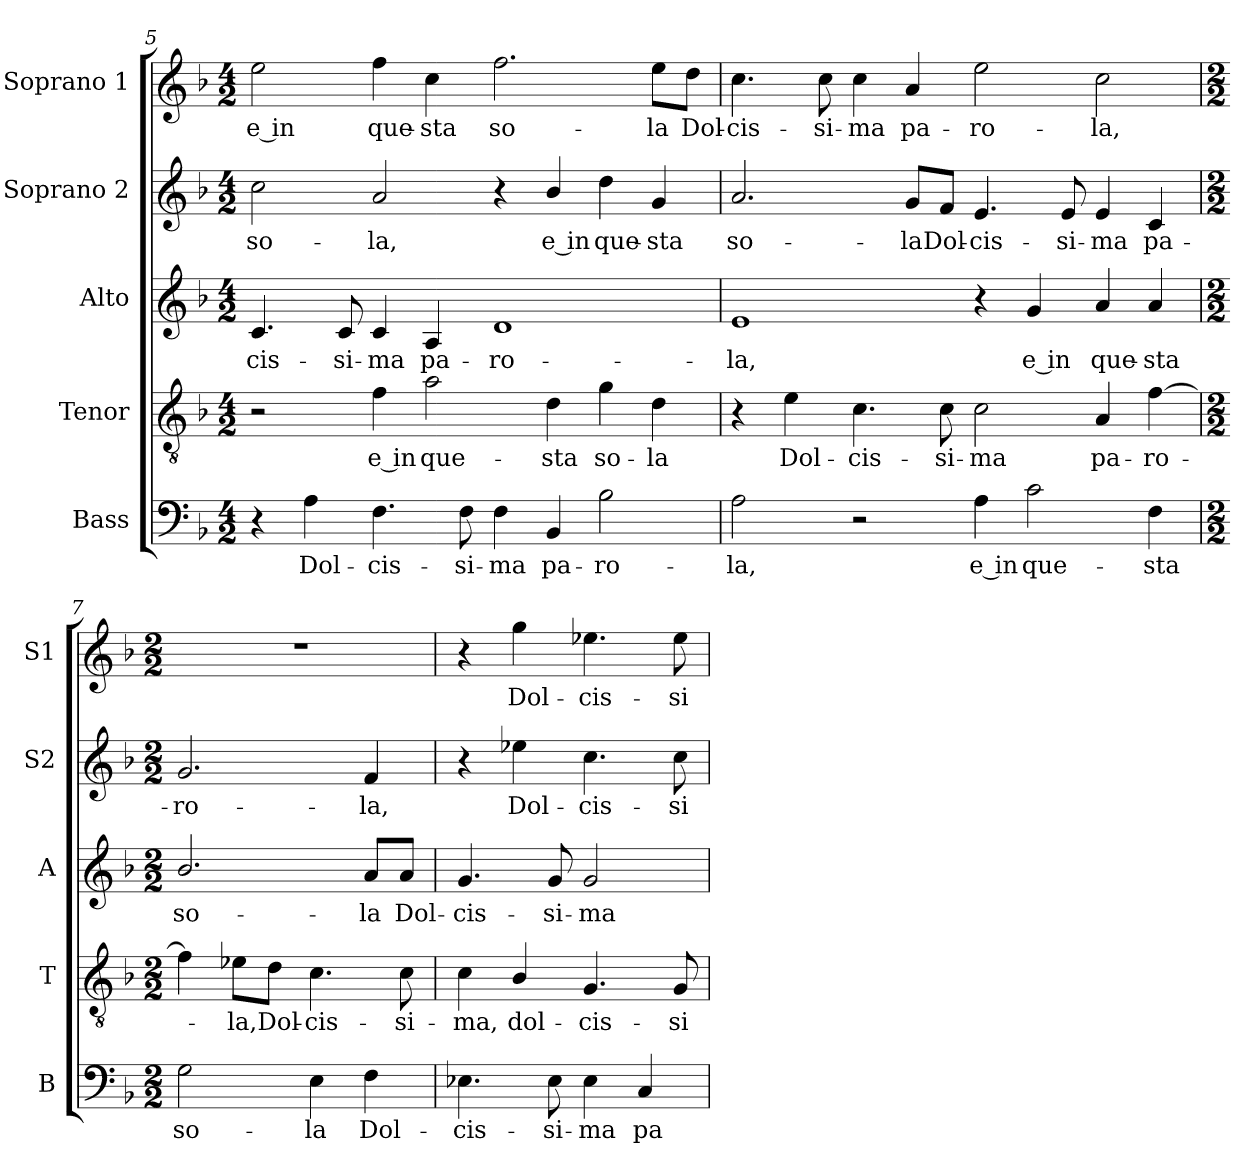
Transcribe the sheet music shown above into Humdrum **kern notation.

**kern	**text	**kern	**text	**kern	**text	**kern	**text	**kern	**text
*part5	*part5	*part4	*part4	*part3	*part3	*part2	*part2	*part1	*part1
*staff5	*staff5	*staff4	*staff4	*staff3	*staff3	*staff2	*staff2	*staff1	*staff1
*I"Bass	*	*I"Tenor	*	*I"Alto	*	*I"Soprano 2	*	*I"Soprano 1	*
*I'B	*	*I'T	*	*I'A	*	*I'S2	*	*I'S1	*
*clefF4	*	*clefGv2	*	*clefG2	*	*clefG2	*	*clefG2	*
*	*	*ITrd7c12	*	*	*	*	*	*	*
*k[b-]	*	*k[b-]	*	*k[b-]	*	*k[b-]	*	*k[b-]	*
*F:	*	*F:	*	*F:	*	*F:	*	*F:	*
*M4/2	*	*M4/2	*	*M4/2	*	*M4/2	*	*M4/2	*
=5	=5	=5	=5	=5	=5	=5	=5	=5	=5
!	!	!	!	!	!LO:LY:b:color=#000000	!	!	!	!
!	!	!	!	!	!	!	!LO:LY:b:color=#000000	!	!
!	!	!	!	!	!	!	!	!	!LO:LY:b:color=#000000
4r	.	2r	.	4.ci/	-cis-	2cci\	so-	2eei\	e in
!	!LO:LY:b:color=#000000	!	!	!	!	!	!	!	!
4Ai\	Dol-	.	.	.	.	.	.	.	.
!	!	!	!	!	!LO:LY:b:color=#000000	!	!	!	!
.	.	.	.	8ci/	-si-	.	.	.	.
!	!LO:LY:b:color=#000000	!	!	!	!	!	!	!	!
!	!	!	!LO:LY:b:color=#000000	!	!	!	!	!	!
!	!	!	!	!	!LO:LY:b:color=#000000	!	!	!	!
!	!	!	!	!	!	!	!LO:LY:b:color=#000000	!	!
!	!	!	!	!	!	!	!	!	!LO:LY:b:color=#000000
4.Fi\	-cis-	4Fi\	e in	4ci/	-ma	2ai/	-la,	4ffi\	que-
!	!	!	!LO:LY:b:color=#000000	!	!	!	!	!	!
!	!	!	!	!	!LO:LY:b:color=#000000	!	!	!	!
!	!	!	!	!	!	!	!	!	!LO:LY:b:color=#000000
.	.	2Ai\	que-	4Ai/	pa-	.	.	4cci\	-sta
!	!LO:LY:b:color=#000000	!	!	!	!	!	!	!	!
8Fi\	-si-	.	.	.	.	.	.	.	.
!	!LO:LY:b:color=#000000	!	!	!	!	!	!	!	!
!	!	!	!	!	!LO:LY:b:color=#000000	!	!	!	!
!	!	!	!	!	!	!	!	!	!LO:LY:b:color=#000000
4Fi\	-ma	.	.	1di	-ro-	4r	.	2.ffi\	so-
!	!LO:LY:b:color=#000000	!	!	!	!	!	!	!	!
!	!	!	!LO:LY:b:color=#000000	!	!	!	!	!	!
!	!	!	!	!	!	!	!LO:LY:b:color=#000000	!	!
4BB-i/	pa-	4Di\	-sta	.	.	4b-i/	e in	.	.
!	!LO:LY:b:color=#000000	!	!	!	!	!	!	!	!
!	!	!	!LO:LY:b:color=#000000	!	!	!	!	!	!
!	!	!	!	!	!	!	!LO:LY:b:color=#000000	!	!
2B-i\	-ro-	4Gi\	so-	.	.	4ddi\	que-	.	.
!	!	!	!LO:LY:b:color=#000000	!	!	!	!	!	!
!	!	!	!	!	!	!	!LO:LY:b:color=#000000	!	!
!	!	!	!	!	!	!	!	!	!LO:LY:b:color=#000000
.	.	4Di\	-la	.	.	4gi/	-sta	8eei\L	-la
!	!	!	!	!	!	!	!	!	!LO:LY:b:color=#000000
.	.	.	.	.	.	.	.	8ddi\J	Dol-
=6	=6	=6	=6	=6	=6	=6	=6	=6	=6
!	!LO:LY:b:color=#000000	!	!	!	!	!	!	!	!
!	!	!	!	!	!LO:LY:b:color=#000000	!	!	!	!
!	!	!	!	!	!	!	!LO:LY:b:color=#000000	!	!
!	!	!	!	!	!	!	!	!	!LO:LY:b:color=#000000
2Ai\	-la,	4r	.	1ei	-la,	2.ai/	so-	4.cci\	-cis-
!	!	!	!LO:LY:b:color=#000000	!	!	!	!	!	!
.	.	4Ei\	Dol-	.	.	.	.	.	.
!	!	!	!	!	!	!	!	!	!LO:LY:b:color=#000000
.	.	.	.	.	.	.	.	8cci\	-si-
!	!	!	!LO:LY:b:color=#000000	!	!	!	!	!	!
!	!	!	!	!	!	!	!	!	!LO:LY:b:color=#000000
2r	.	4.Ci\	-cis-	.	.	.	.	4cci\	-ma
!	!	!	!	!	!	!	!LO:LY:b:color=#000000	!	!
!	!	!	!	!	!	!	!	!	!LO:LY:b:color=#000000
.	.	.	.	.	.	8gi/L	-la	4ai/	pa-
!	!	!	!LO:LY:b:color=#000000	!	!	!	!	!	!
!	!	!	!	!	!	!	!LO:LY:b:color=#000000	!	!
.	.	8Ci\	-si-	.	.	8fi/J	Dol-	.	.
!	!LO:LY:b:color=#000000	!	!	!	!	!	!	!	!
!	!	!	!LO:LY:b:color=#000000	!	!	!	!	!	!
!	!	!	!	!	!	!	!LO:LY:b:color=#000000	!	!
!	!	!	!	!	!	!	!	!	!LO:LY:b:color=#000000
4Ai\	e in	2Ci\	-ma	4r	.	4.ei/	-cis-	2eei\	-ro-
!	!LO:LY:b:color=#000000	!	!	!	!	!	!	!	!
!	!	!	!	!	!LO:LY:b:color=#000000	!	!	!	!
2ci\	que-	.	.	4gi/	e in	.	.	.	.
!	!	!	!	!	!	!	!LO:LY:b:color=#000000	!	!
.	.	.	.	.	.	8ei/	-si-	.	.
!	!	!	!LO:LY:b:color=#000000	!	!	!	!	!	!
!	!	!	!	!	!LO:LY:b:color=#000000	!	!	!	!
!	!	!	!	!	!	!	!LO:LY:b:color=#000000	!	!
!	!	!	!	!	!	!	!	!	!LO:LY:b:color=#000000
.	.	4AAi/	pa-	4ai/	que-	4ei/	-ma	2cci\	-la,
!	!LO:LY:b:color=#000000	!	!	!	!	!	!	!	!
!	!	!	!LO:LY:b:color=#000000	!	!	!	!	!	!
!	!	!	!	!	!LO:LY:b:color=#000000	!	!	!	!
!	!	!	!	!	!	!	!LO:LY:b:color=#000000	!	!
4Fi\	-sta	[4Fi\	-ro-	4ai/	-sta	4ci/	pa-	.	.
!!LO:LB:g=z
=7	=7	=7	=7	=7	=7	=7	=7	=7	=7
*M2/2	*	*M2/2	*	*M2/2	*	*M2/2	*	*M2/2	*
!	!LO:LY:b:color=#000000	!	!	!	!	!	!	!	!
!	!	!	!	!	!LO:LY:b:color=#000000	!	!	!	!
!	!	!	!	!	!	!	!LO:LY:b:color=#000000	!	!
2Gi\	so-	4Fi\]	.	2.b-i/	so-	2.gi/	-ro-	1r	.
!	!	!	!LO:LY:b:color=#000000	!	!	!	!	!	!
.	.	8E-Xi\L	-la,	.	.	.	.	.	.
!	!	!	!LO:LY:b:color=#000000	!	!	!	!	!	!
.	.	8Di\J	Dol-	.	.	.	.	.	.
!	!LO:LY:b:color=#000000	!	!	!	!	!	!	!	!
!	!	!	!LO:LY:b:color=#000000	!	!	!	!	!	!
4Ei\	-la	4.Ci\	-cis-	.	.	.	.	.	.
!	!LO:LY:b:color=#000000	!	!	!	!	!	!	!	!
!	!	!	!	!	!LO:LY:b:color=#000000	!	!	!	!
!	!	!	!	!	!	!	!LO:LY:b:color=#000000	!	!
4Fi\	Dol-	.	.	8ai/L	-la	4fi/	-la,	.	.
!	!	!	!LO:LY:b:color=#000000	!	!	!	!	!	!
!	!	!	!	!	!LO:LY:b:color=#000000	!	!	!	!
.	.	8Ci\	-si-	8ai/J	Dol-	.	.	.	.
=8	=8	=8	=8	=8	=8	=8	=8	=8	=8
!	!LO:LY:b:color=#000000	!	!	!	!	!	!	!	!
!	!	!	!LO:LY:b:color=#000000	!	!	!	!	!	!
!	!	!	!	!	!LO:LY:b:color=#000000	!	!	!	!
4.E-Xi\	-cis-	4Ci\	-ma,	4.gi/	-cis-	4r	.	4r	.
!	!	!	!LO:LY:b:color=#000000	!	!	!	!	!	!
!	!	!	!	!	!	!	!LO:LY:b:color=#000000	!	!
!	!	!	!	!	!	!	!	!	!LO:LY:b:color=#000000
.	.	4BB-i/	dol-	.	.	4ee-Xi\	Dol-	4ggi\	Dol-
!	!LO:LY:b:color=#000000	!	!	!	!	!	!	!	!
!	!	!	!	!	!LO:LY:b:color=#000000	!	!	!	!
8E-i\	-si-	.	.	8gi/	-si-	.	.	.	.
!	!LO:LY:b:color=#000000	!	!	!	!	!	!	!	!
!	!	!	!LO:LY:b:color=#000000	!	!	!	!	!	!
!	!	!	!	!	!LO:LY:b:color=#000000	!	!	!	!
!	!	!	!	!	!	!	!LO:LY:b:color=#000000	!	!
!	!	!	!	!	!	!	!	!	!LO:LY:b:color=#000000
4E-i\	-ma	4.GGi/	-cis-	2gi/	-ma	4.cci\	-cis-	4.ee-Xi\	-cis-
!	!LO:LY:b:color=#000000	!	!	!	!	!	!	!	!
4Ci/	pa-	.	.	.	.	.	.	.	.
!	!	!	!LO:LY:b:color=#000000	!	!	!	!	!	!
!	!	!	!	!	!	!	!LO:LY:b:color=#000000	!	!
!	!	!	!	!	!	!	!	!	!LO:LY:b:color=#000000
.	.	8GGi/	-si-	.	.	8cci\	-si-	8ee-i\	-si-
=	=	=	=	=	=	=	=	=	=
*-	*-	*-	*-	*-	*-	*-	*-	*-	*-
